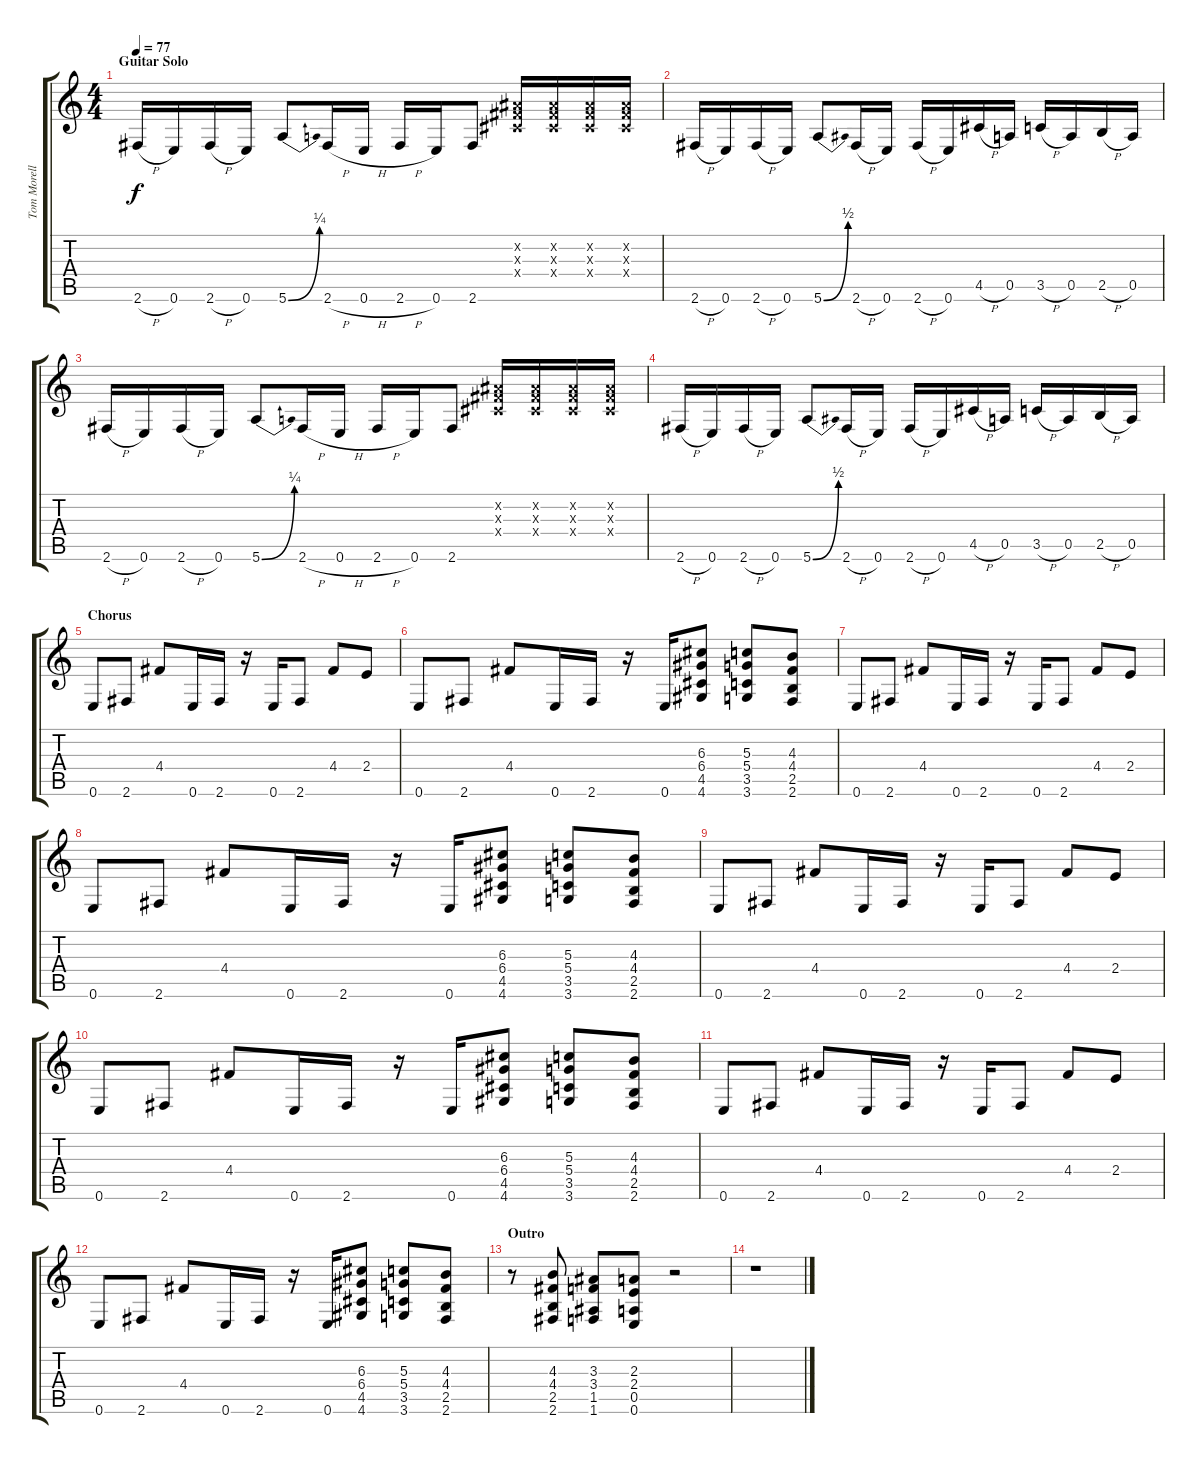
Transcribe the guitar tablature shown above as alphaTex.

\track ("Tom Morello / Guitar Backup" "Tom Morell") {instrument overdrivenguitar}
\staff {score tabs}
\tuning (E4 B3 G3 D3 A2 E2) {hide}
\ts (4 4)
\section ("" "Guitar Solo")
\tempo 77
\clef g2
\ks c
2.6{h}.16{dy f} 0.6.16 2.6{h}.16 0.6.16 5.6{be (bend 0 0 60 1)}.8 2.6{h}.16 0.6{h}.16 2.6{h}.16 0.6.16 2.6.8 (-1.2{x} -1.3{x} -1.4{x}).16 (-1.2{x} -1.3{x} -1.4{x}).16 (-1.2{x} -1.3{x} -1.4{x}).16 (-1.2{x} -1.3{x} -1.4{x}).16 |
2.6{h}.16 0.6.16 2.6{h}.16 0.6.16 5.6{be (bend 0 0 60 2)}.8 2.6{h}.16 0.6.16 2.6{h}.16 0.6.16 4.5{h}.16 0.5.16 3.5{h}.16 0.5.16 2.5{h}.16 0.5.16 |
2.6{h}.16 0.6.16 2.6{h}.16 0.6.16 5.6{be (bend 0 0 60 1)}.8 2.6{h}.16 0.6{h}.16 2.6{h}.16 0.6.16 2.6.8 (-1.2{x} -1.3{x} -1.4{x}).16 (-1.2{x} -1.3{x} -1.4{x}).16 (-1.2{x} -1.3{x} -1.4{x}).16 (-1.2{x} -1.3{x} -1.4{x}).16 |
2.6{h}.16 0.6.16 2.6{h}.16 0.6.16 5.6{be (bend 0 0 60 2)}.8 2.6{h}.16 0.6.16 2.6{h}.16 0.6.16 4.5{h}.16 0.5.16 3.5{h}.16 0.5.16 2.5{h}.16 0.5.16 |
\section ("" "Chorus")
0.6.8 2.6.8 4.4.8 0.6.16 2.6.16 r.16 0.6.16 2.6.8 4.4.8 2.4.8 |
0.6.8 2.6.8 4.4.8 0.6.16 2.6.16 r.16 0.6.16 (6.3 6.4 4.5 4.6).8 (5.3 5.4 3.5 3.6).8 (4.3 4.4 2.5 2.6).8 |
0.6.8 2.6.8 4.4.8 0.6.16 2.6.16 r.16 0.6.16 2.6.8 4.4.8 2.4.8 |
0.6.8 2.6.8 4.4.8 0.6.16 2.6.16 r.16 0.6.16 (6.3 6.4 4.5 4.6).8 (5.3 5.4 3.5 3.6).8 (4.3 4.4 2.5 2.6).8 |
0.6.8 2.6.8 4.4.8 0.6.16 2.6.16 r.16 0.6.16 2.6.8 4.4.8 2.4.8 |
0.6.8 2.6.8 4.4.8 0.6.16 2.6.16 r.16 0.6.16 (6.3 6.4 4.5 4.6).8 (5.3 5.4 3.5 3.6).8 (4.3 4.4 2.5 2.6).8 |
0.6.8 2.6.8 4.4.8 0.6.16 2.6.16 r.16 0.6.16 2.6.8 4.4.8 2.4.8 |
0.6.8 2.6.8 4.4.8 0.6.16 2.6.16 r.16 0.6.16 (6.3 6.4 4.5 4.6).8 (5.3 5.4 3.5 3.6).8 (4.3 4.4 2.5 2.6).8 |
\section ("" "Outro")
r.8 (4.3 4.4 2.5 2.6).8 (3.3 3.4 1.5 1.6).8 (2.3 2.4 0.5 0.6).8 r.2 |
r.1
